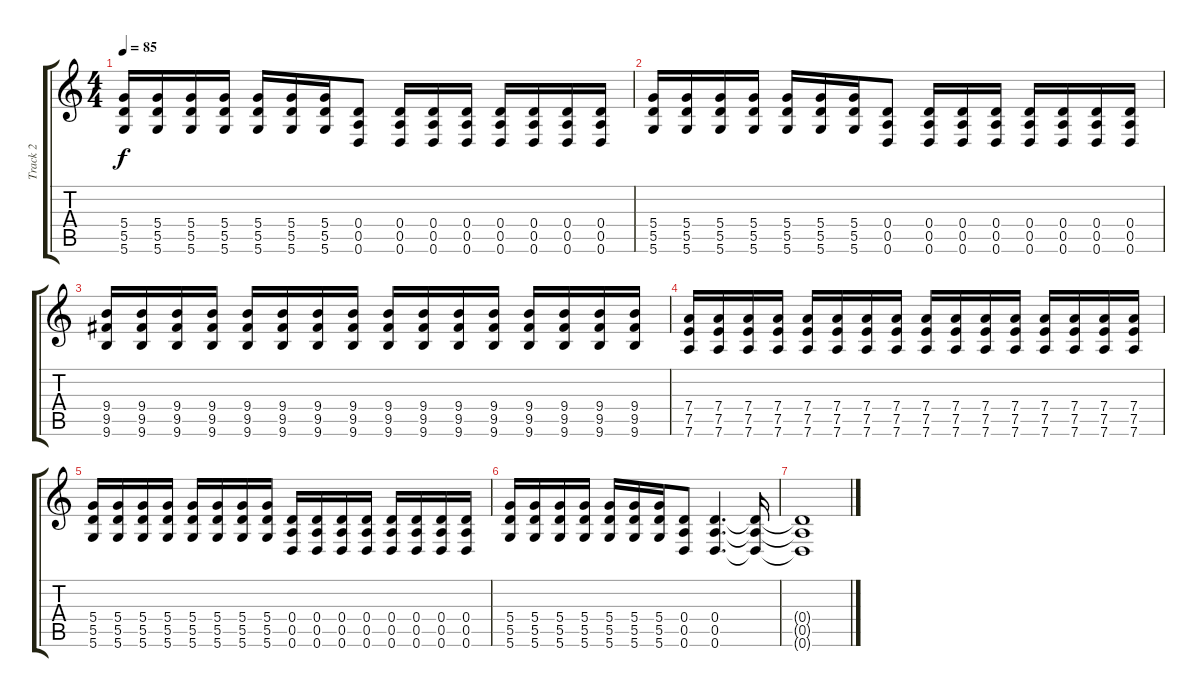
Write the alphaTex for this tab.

\track ("Track 2" "Track 2") {instrument overdrivenguitar}
\staff {score tabs}
\tuning (E4 B3 G3 D3 A2 D2) {hide}
\ts (4 4)
\tempo 85
\clef g2
\ks c
(5.4 5.5 5.6).16{dy f} (5.4 5.5 5.6).16 (5.4 5.5 5.6).16 (5.4 5.5 5.6).16 (5.4 5.5 5.6).16 (5.4 5.5 5.6).16 (5.4 5.5 5.6).16 (0.4 0.5 0.6).8 (0.4 0.5 0.6).16 (0.4 0.5 0.6).16 (0.4 0.5 0.6).16 (0.4 0.5 0.6).16 (0.4 0.5 0.6).16 (0.4 0.5 0.6).16 (0.4 0.5 0.6).16 |
(5.4 5.5 5.6).16 (5.4 5.5 5.6).16 (5.4 5.5 5.6).16 (5.4 5.5 5.6).16 (5.4 5.5 5.6).16 (5.4 5.5 5.6).16 (5.4 5.5 5.6).16 (0.4 0.5 0.6).8 (0.4 0.5 0.6).16 (0.4 0.5 0.6).16 (0.4 0.5 0.6).16 (0.4 0.5 0.6).16 (0.4 0.5 0.6).16 (0.4 0.5 0.6).16 (0.4 0.5 0.6).16 |
(9.4 9.5 9.6).16 (9.4 9.5 9.6).16 (9.4 9.5 9.6).16 (9.4 9.5 9.6).16 (9.4 9.5 9.6).16 (9.4 9.5 9.6).16 (9.4 9.5 9.6).16 (9.4 9.5 9.6).16 (9.4 9.5 9.6).16 (9.4 9.5 9.6).16 (9.4 9.5 9.6).16 (9.4 9.5 9.6).16 (9.4 9.5 9.6).16 (9.4 9.5 9.6).16 (9.4 9.5 9.6).16 (9.4 9.5 9.6).16 |
(7.4 7.5 7.6).16 (7.4 7.5 7.6).16 (7.4 7.5 7.6).16 (7.4 7.5 7.6).16 (7.4 7.5 7.6).16 (7.4 7.5 7.6).16 (7.4 7.5 7.6).16 (7.4 7.5 7.6).16 (7.4 7.5 7.6).16 (7.4 7.5 7.6).16 (7.4 7.5 7.6).16 (7.4 7.5 7.6).16 (7.4 7.5 7.6).16 (7.4 7.5 7.6).16 (7.4 7.5 7.6).16 (7.4 7.5 7.6).16 |
(5.4 5.5 5.6).16 (5.4 5.5 5.6).16 (5.4 5.5 5.6).16 (5.4 5.5 5.6).16 (5.4 5.5 5.6).16 (5.4 5.5 5.6).16 (5.4 5.5 5.6).16 (5.4 5.5 5.6).16 (0.4 0.5 0.6).16 (0.4 0.5 0.6).16 (0.4 0.5 0.6).16 (0.4 0.5 0.6).16 (0.4 0.5 0.6).16 (0.4 0.5 0.6).16 (0.4 0.5 0.6).16 (0.4 0.5 0.6).16 |
(5.4 5.5 5.6).16 (5.4 5.5 5.6).16 (5.4 5.5 5.6).16 (5.4 5.5 5.6).16 (5.4 5.5 5.6).16 (5.4 5.5 5.6).16 (5.4 5.5 5.6).16 (0.4 0.5 0.6).8 (0.4 0.5 0.6).4{d} (0.4{t} 0.5{t} 0.6{t}).16 |
(0.4{t} 0.5{t} 0.6{t}).1
